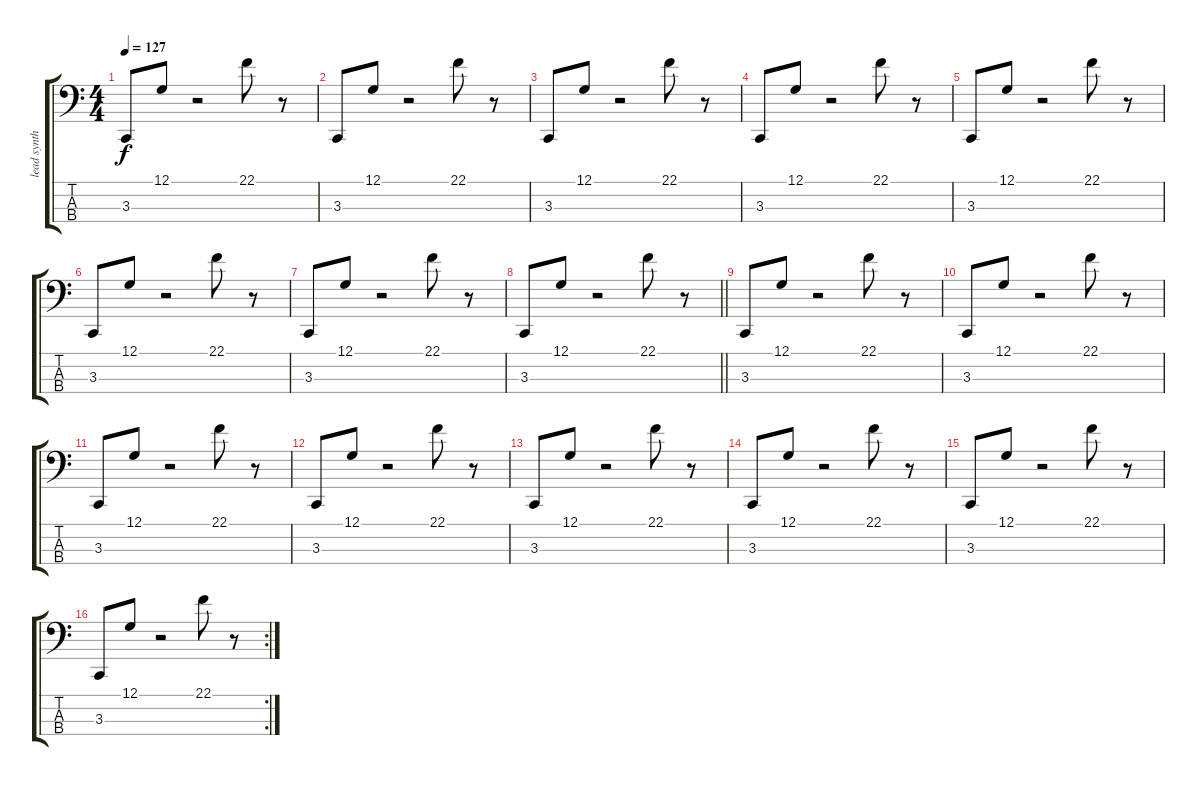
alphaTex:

\track ("lead synth" "lead synth") {instrument lead5charang}
\staff {score tabs}
\tuning (G2 D2 A1 E1) {hide}
\ts (4 4)
\tempo 127
\clef f4
\ks c
3.3.8{dy f} 12.1.8 r.2 22.1.8 r.8 |
3.3.8 12.1.8 r.2 22.1.8 r.8 |
3.3.8 12.1.8 r.2 22.1.8 r.8 |
3.3.8 12.1.8 r.2 22.1.8 r.8 |
3.3.8 12.1.8 r.2 22.1.8 r.8 |
3.3.8 12.1.8 r.2 22.1.8 r.8 |
3.3.8 12.1.8 r.2 22.1.8 r.8 |
\barLineRight lightlight
3.3.8 12.1.8 r.2 22.1.8 r.8 |
3.3.8 12.1.8 r.2 22.1.8 r.8 |
3.3.8 12.1.8 r.2 22.1.8 r.8 |
3.3.8 12.1.8 r.2 22.1.8 r.8 |
3.3.8 12.1.8 r.2 22.1.8 r.8 |
3.3.8 12.1.8 r.2 22.1.8 r.8 |
3.3.8 12.1.8 r.2 22.1.8 r.8 |
3.3.8 12.1.8 r.2 22.1.8 r.8 |
\rc 2
3.3.8 12.1.8 r.2 22.1.8 r.8
